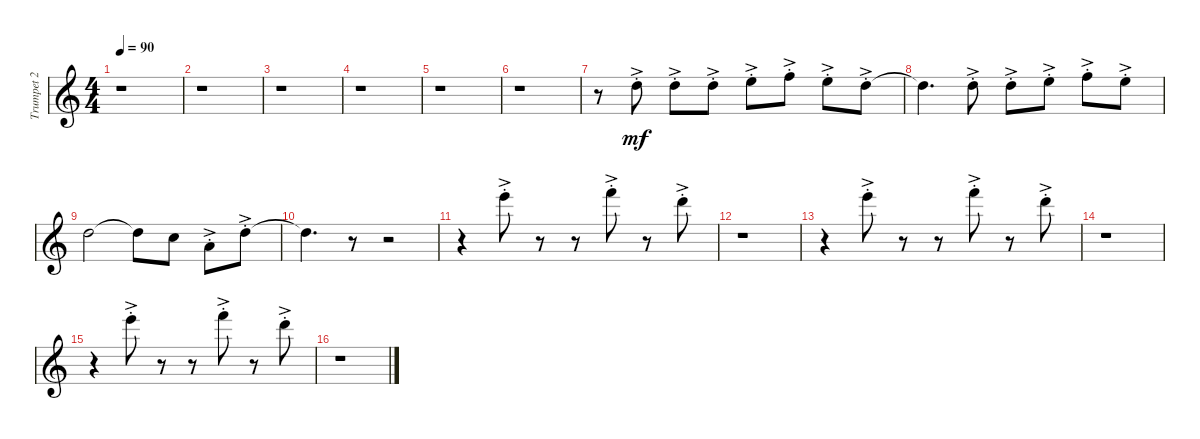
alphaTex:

\track ("Trumpet 2" "Trumpet 2") {instrument electricguitarclean}
\staff {score}
\tuning (E4 B3 G3 D3 A2 E2 B1) {hide}
\ts (4 4)
\tempo 90
\clef g2
\ks c
r.1{dy mf instrument electricguitarclean} |
r.1 |
r.1 |
r.1 |
r.1 |
r.1 |
r.8 3.2{ac st}.8 3.2{ac st}.8 3.2{ac st}.8 0.1{ac st}.8 1.1{ac st}.8 0.1{ac st}.8 3.2{ac st}.8 |
3.2{t}.4{d} 3.2{ac st}.8 3.2{ac st}.8 0.1{ac st}.8 1.1{ac st}.8 0.1{ac st}.8 |
3.2.2 3.2{t}.8 1.2.8 2.3{ac st}.8 3.2{ac st}.8 |
3.2{t}.4{d} r.8 r.2 |
r.4 12.1{ac st}.8 r.8 r.8 13.1{ac st}.8 r.8 10.1{ac st}.8 |
r.1 |
r.4 12.1{ac st}.8 r.8 r.8 13.1{ac st}.8 r.8 10.1{ac st}.8 |
r.1 |
r.4 12.1{ac st}.8 r.8 r.8 13.1{ac st}.8 r.8 10.1{ac st}.8 |
r.1
